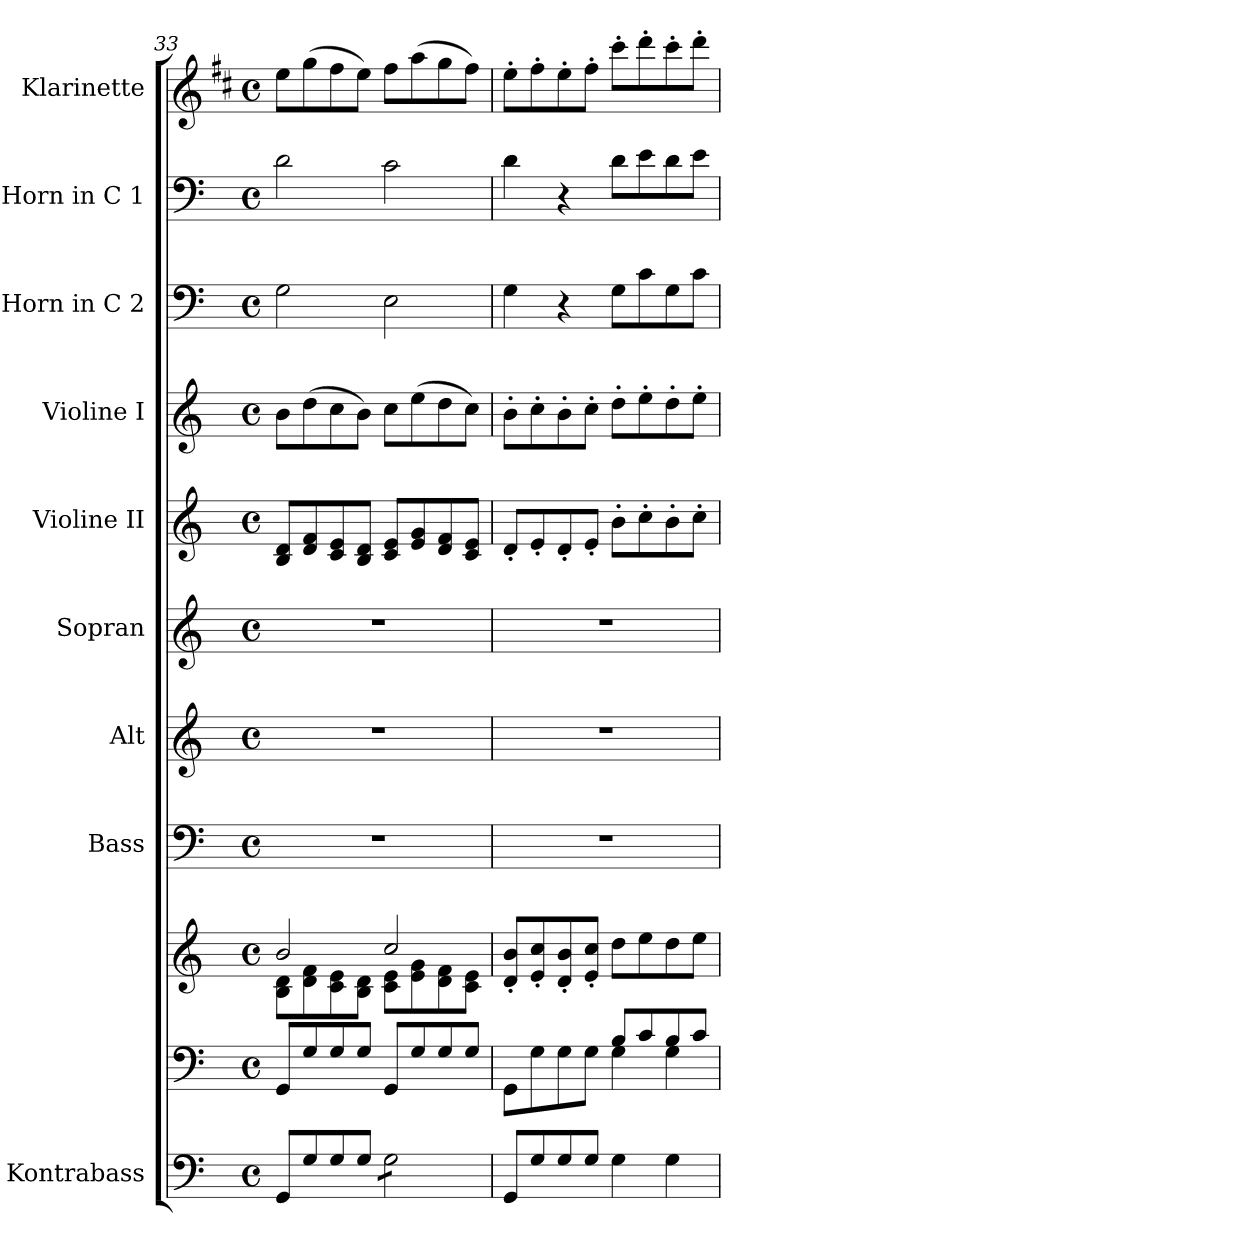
**kern	**kern	**kern	**kern	**kern	**kern	**kern	**kern	**kern	**kern	**kern
*part10	*part9	*part9	*part8	*part7	*part6	*part5	*part4	*part3	*part2	*part1
*staff11	*staff10	*staff9	*staff8	*staff7	*staff6	*staff5	*staff4	*staff3	*staff2	*staff1
*I"Kontrabass	*	*	*I"Bass	*I"Alt	*I"Sopran	*I"Violine II	*I"Violine I	*I"Horn in C 2	*I"Horn in C 1	*I"Klarinette
*I'Kb.	*	*	*I'B.	*I'A.	*I'S.	*I'Vl. II	*I'Vl. I	*I'Horn 2	*I'Horn 1	*I'Kl.
*clefF4	*clefF4	*clefG2	*clefF4	*clefG2	*clefG2	*clefG2	*clefG2	*clefF4	*clefF4	*clefG2
*ITrd7c12	*	*	*	*	*	*	*	*	*	*ITrd1c2
*k[]	*k[]	*k[]	*k[]	*k[]	*k[]	*k[]	*k[]	*k[]	*k[]	*k[]
*C:	*C:	*C:	*C:	*C:	*C:	*C:	*C:	*C:	*C:	*C:
*M4/4	*M4/4	*M4/4	*M4/4	*M4/4	*M4/4	*M4/4	*M4/4	*M4/4	*M4/4	*M4/4
*met(c)	*met(c)	*met(c)	*met(c)	*met(c)	*met(c)	*met(c)	*met(c)	*met(c)	*met(c)	*met(c)
=33	=33	=33	=33	=33	=33	=33	=33	=33	=33	=33
*	*	*^	*	*	*	*	*	*	*	*
8GGG/L	8GG/L	2b/	8B\ 8d\L	1r	1r	1r	8B/ 8d/L	8b\L	2G\	2d\	8dd\L
8GG/	8G/	.	8d\ 8f\	.	.	.	8d/ 8f/	(>8dd\	.	.	(>8ff\
8GG/	8G/	.	8c\ 8e\	.	.	.	8c/ 8e/	8cc\	.	.	8ee\
8GG/J	8G/J	.	8B\ 8d\J	.	.	.	8B/ 8d/J	8b\J)	.	.	8dd\J)
*tremolo	*	*	*	*	*	*	*	*	*	*	*
8GG\L	8GG/L	2cc/	8c\ 8e\L	.	.	.	8c/ 8e/L	8cc\L	2E\	2c\	8ee\L
8GG\	8G/	.	8e\ 8g\	.	.	.	8e/ 8g/	(>8ee\	.	.	(>8gg\
8GG\	8G/	.	8d\ 8f\	.	.	.	8d/ 8f/	8dd\	.	.	8ff\
8GG\J	8G/J	.	8c\ 8e\J	.	.	.	8c/ 8e/J	8cc\J)	.	.	8ee\J)
*Xtremolo	*	*	*	*	*	*	*	*	*	*	*
*	*	*v	*v	*	*	*	*	*	*	*	*
=34	=34	=34	=34	=34	=34	=34	=34	=34	=34	=34
*	*^	*	*	*	*	*	*	*	*	*
8GGG/L	2ryy	8GG\L	8d/'< 8b/'<L	1r	1r	1r	8d'</L	8b'>\L	4G\	4d\	8dd'>\L
8GG/	.	8G\	8e/'< 8cc/'<	.	.	.	8e'</	8cc'>\	.	.	8ee'>\
8GG/	.	8G\	8d/'< 8b/'<	.	.	.	8d'</	8b'>\	4r	4r	8dd'>\
8GG/J	.	8G\J	8e/'< 8cc/'<J	.	.	.	8e'</J	8cc'>\J	.	.	8ee'>\J
4GG\	8B/L	4G\	8dd\L	.	.	.	8b'>\L	8dd'>\L	8G\L	8d\L	8bb'>\L
.	8c/	.	8ee\	.	.	.	8cc'>\	8ee'>\	8c\	8e\	8ccc'>\
4GG\	8B/	4G\	8dd\	.	.	.	8b'>\	8dd'>\	8G\	8d\	8bb'>\
.	8c/J	.	8ee\J	.	.	.	8cc'>\J	8ee'>\J	8c\J	8e\J	8ccc'>\J
*	*v	*v	*	*	*	*	*	*	*	*	*
=	=	=	=	=	=	=	=	=	=	=
*-	*-	*-	*-	*-	*-	*-	*-	*-	*-	*-
